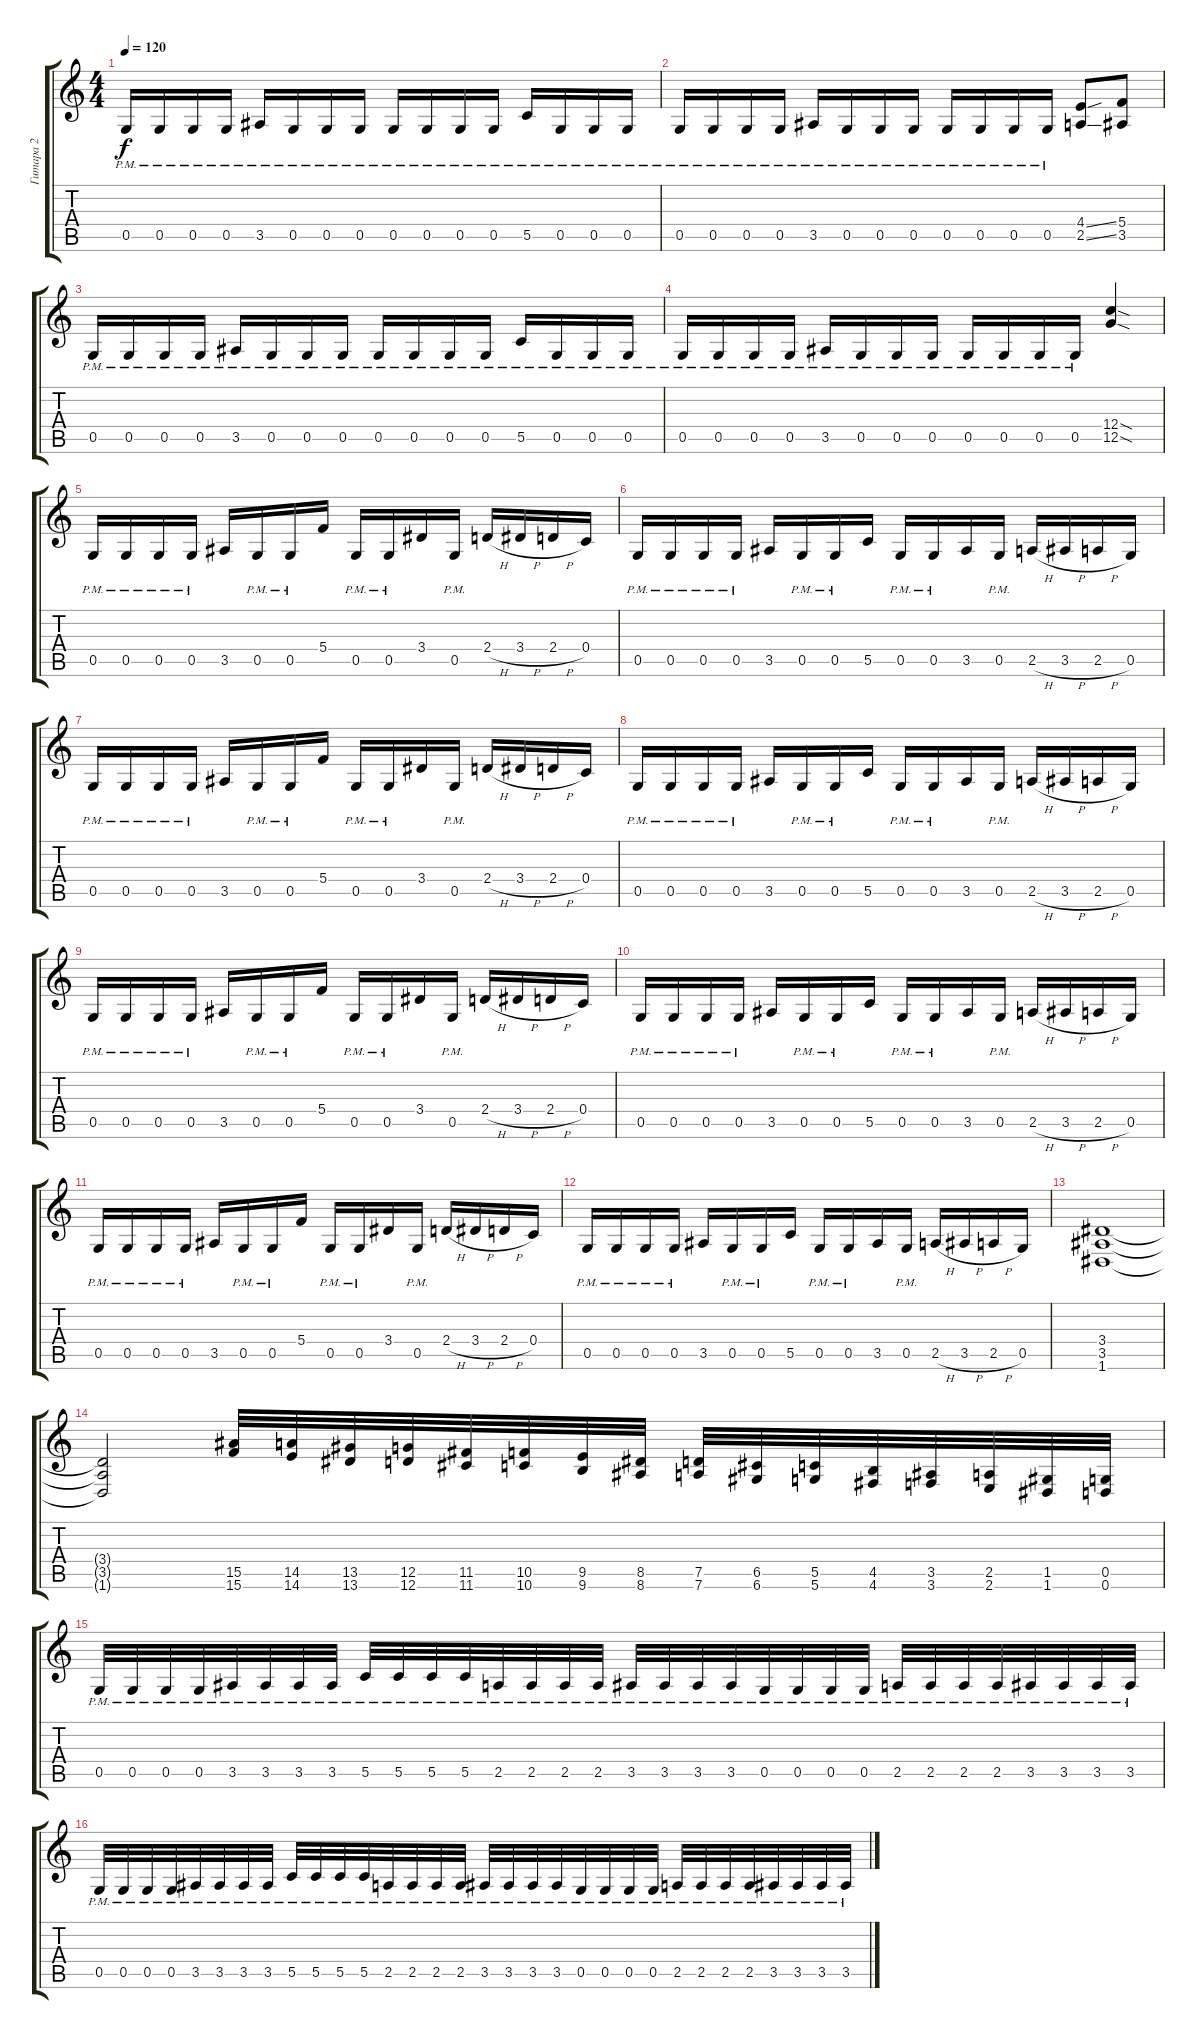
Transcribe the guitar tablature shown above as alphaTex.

\track ("Гитара 2" "Гитара 2") {instrument overdrivenguitar}
\staff {score tabs}
\tuning (D4 A3 F3 C3 G2 D2) {hide}
\ts (4 4)
\tempo 120
\clef g2
\ks c
0.5{pm}.16{dy f} 0.5{pm}.16 0.5{pm}.16 0.5{pm}.16 3.5{pm}.16 0.5{pm}.16 0.5{pm}.16 0.5{pm}.16 0.5{pm}.16 0.5{pm}.16 0.5{pm}.16 0.5{pm}.16 5.5{pm}.16 0.5{pm}.16 0.5{pm}.16 0.5{pm}.16 |
0.5{pm}.16 0.5{pm}.16 0.5{pm}.16 0.5{pm}.16 3.5{pm}.16 0.5{pm}.16 0.5{pm}.16 0.5{pm}.16 0.5{pm}.16 0.5{pm}.16 0.5{pm}.16 0.5{pm}.16 (4.4{ss} 2.5{ss}).8 (5.4 3.5).8 |
0.5{pm}.16 0.5{pm}.16 0.5{pm}.16 0.5{pm}.16 3.5{pm}.16 0.5{pm}.16 0.5{pm}.16 0.5{pm}.16 0.5{pm}.16 0.5{pm}.16 0.5{pm}.16 0.5{pm}.16 5.5{pm}.16 0.5{pm}.16 0.5{pm}.16 0.5{pm}.16 |
0.5{pm}.16 0.5{pm}.16 0.5{pm}.16 0.5{pm}.16 3.5{pm}.16 0.5{pm}.16 0.5{pm}.16 0.5{pm}.16 0.5{pm}.16 0.5{pm}.16 0.5{pm}.16 0.5{pm}.16 (12.4{sod} 12.5{sod}).4 |
0.5{pm}.16 0.5{pm}.16 0.5{pm}.16 0.5{pm}.16 3.5.16 0.5{pm}.16 0.5{pm}.16 5.4.16 0.5{pm}.16 0.5{pm}.16 3.4.16 0.5{pm}.16 2.4{h}.16 3.4{h}.16 2.4{h}.16 0.4.16 |
0.5{pm}.16 0.5{pm}.16 0.5{pm}.16 0.5{pm}.16 3.5.16 0.5{pm}.16 0.5{pm}.16 5.5.16 0.5{pm}.16 0.5{pm}.16 3.5.16 0.5{pm}.16 2.5{h}.16 3.5{h}.16 2.5{h}.16 0.5.16 |
0.5{pm}.16 0.5{pm}.16 0.5{pm}.16 0.5{pm}.16 3.5.16 0.5{pm}.16 0.5{pm}.16 5.4.16 0.5{pm}.16 0.5{pm}.16 3.4.16 0.5{pm}.16 2.4{h}.16 3.4{h}.16 2.4{h}.16 0.4.16 |
0.5{pm}.16 0.5{pm}.16 0.5{pm}.16 0.5{pm}.16 3.5.16 0.5{pm}.16 0.5{pm}.16 5.5.16 0.5{pm}.16 0.5{pm}.16 3.5.16 0.5{pm}.16 2.5{h}.16 3.5{h}.16 2.5{h}.16 0.5.16 |
0.5{pm}.16 0.5{pm}.16 0.5{pm}.16 0.5{pm}.16 3.5.16 0.5{pm}.16 0.5{pm}.16 5.4.16 0.5{pm}.16 0.5{pm}.16 3.4.16 0.5{pm}.16 2.4{h}.16 3.4{h}.16 2.4{h}.16 0.4.16 |
0.5{pm}.16 0.5{pm}.16 0.5{pm}.16 0.5{pm}.16 3.5.16 0.5{pm}.16 0.5{pm}.16 5.5.16 0.5{pm}.16 0.5{pm}.16 3.5.16 0.5{pm}.16 2.5{h}.16 3.5{h}.16 2.5{h}.16 0.5.16 |
0.5{pm}.16 0.5{pm}.16 0.5{pm}.16 0.5{pm}.16 3.5.16 0.5{pm}.16 0.5{pm}.16 5.4.16 0.5{pm}.16 0.5{pm}.16 3.4.16 0.5{pm}.16 2.4{h}.16 3.4{h}.16 2.4{h}.16 0.4.16 |
0.5{pm}.16 0.5{pm}.16 0.5{pm}.16 0.5{pm}.16 3.5.16 0.5{pm}.16 0.5{pm}.16 5.5.16 0.5{pm}.16 0.5{pm}.16 3.5.16 0.5{pm}.16 2.5{h}.16 3.5{h}.16 2.5{h}.16 0.5.16 |
(3.4 3.5 1.6).1 |
(3.4{t} 3.5{t} 1.6{t}).2 (15.5 15.6).32 (14.5 14.6).32 (13.5 13.6).32 (12.5 12.6).32 (11.5 11.6).32 (10.5 10.6).32 (9.5 9.6).32 (8.5 8.6).32 (7.5 7.6).32 (6.5 6.6).32 (5.5 5.6).32 (4.5 4.6).32 (3.5 3.6).32 (2.5 2.6).32 (1.5 1.6).32 (0.5 0.6).32 |
0.5{pm}.32 0.5{pm}.32 0.5{pm}.32 0.5{pm}.32 3.5{pm}.32 3.5{pm}.32 3.5{pm}.32 3.5{pm}.32 5.5{pm}.32 5.5{pm}.32 5.5{pm}.32 5.5{pm}.32 2.5{pm}.32 2.5{pm}.32 2.5{pm}.32 2.5{pm}.32 3.5{pm}.32 3.5{pm}.32 3.5{pm}.32 3.5{pm}.32 0.5{pm}.32 0.5{pm}.32 0.5{pm}.32 0.5{pm}.32 2.5{pm}.32 2.5{pm}.32 2.5{pm}.32 2.5{pm}.32 3.5{pm}.32 3.5{pm}.32 3.5{pm}.32 3.5{pm}.32 |
0.5{pm}.32 0.5{pm}.32 0.5{pm}.32 0.5{pm}.32 3.5{pm}.32 3.5{pm}.32 3.5{pm}.32 3.5{pm}.32 5.5{pm}.32 5.5{pm}.32 5.5{pm}.32 5.5{pm}.32 2.5{pm}.32 2.5{pm}.32 2.5{pm}.32 2.5{pm}.32 3.5{pm}.32 3.5{pm}.32 3.5{pm}.32 3.5{pm}.32 0.5{pm}.32 0.5{pm}.32 0.5{pm}.32 0.5{pm}.32 2.5{pm}.32 2.5{pm}.32 2.5{pm}.32 2.5{pm}.32 3.5{pm}.32 3.5{pm}.32 3.5{pm}.32 3.5{pm}.32
